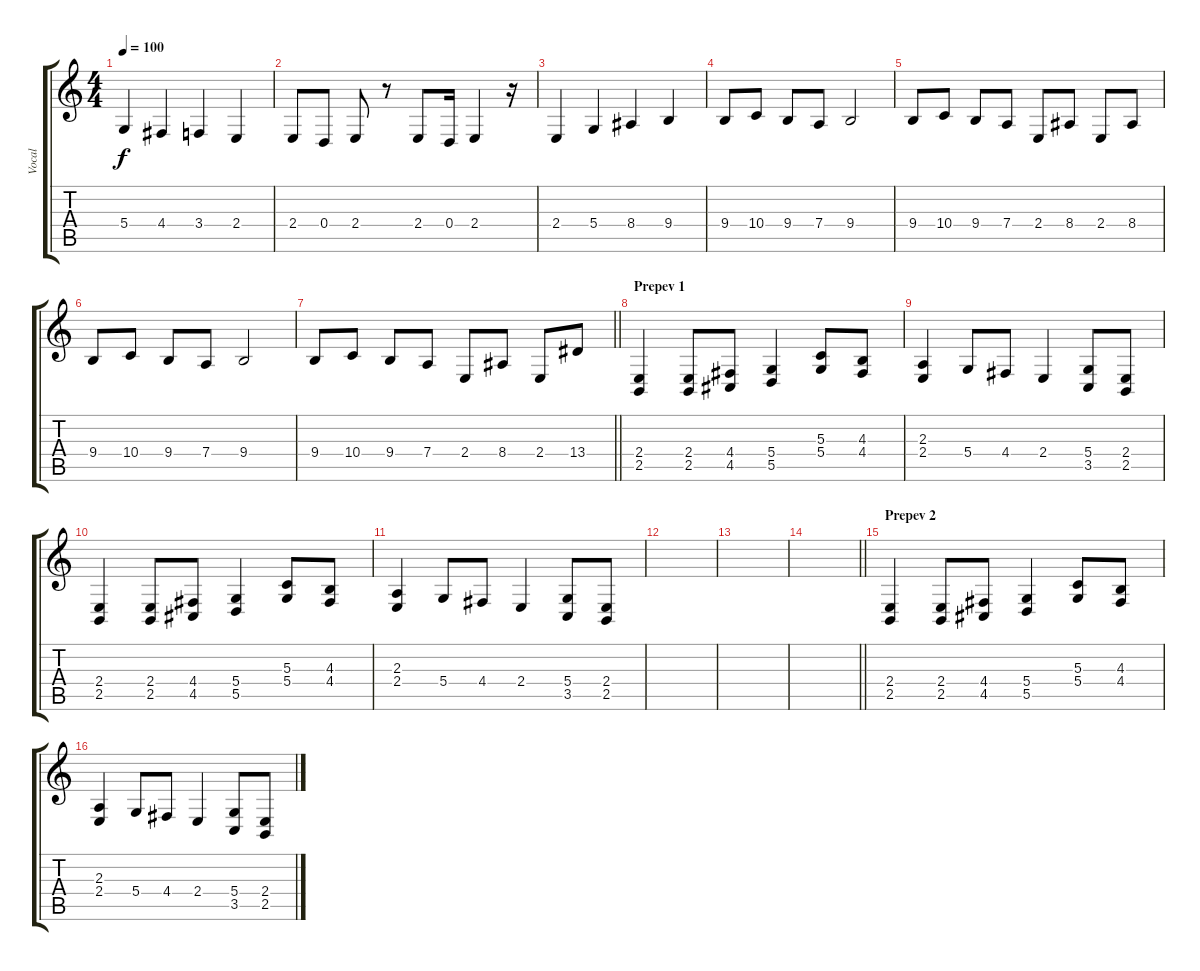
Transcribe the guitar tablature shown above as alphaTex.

\track ("Vocal" "Vocal") {instrument electricgrandpiano}
\staff {score tabs}
\tuning (E4 B3 G3 D3 A2 E2) {hide}
\ts (4 4)
\tempo 100
\clef g2
\ks c
5.4.4{dy f} 4.4.4 3.4.4 2.4.4 |
2.4.8 0.4.8 2.4.8 r.8 2.4.8 0.4.16 2.4.4 r.16 |
2.4.4 5.4.4 8.4.4 9.4.4 |
9.4.8 10.4.8 9.4.8 7.4.8 9.4.2 |
9.4.8 10.4.8 9.4.8 7.4.8 2.4.8 8.4.8 2.4.8 8.4.8 |
9.4.8 10.4.8 9.4.8 7.4.8 9.4.2 |
\barLineRight lightlight
9.4.8 10.4.8 9.4.8 7.4.8 2.4.8 8.4.8 2.4.8 13.4.8 |
\section ("" "Prepev 1")
(2.4 2.5).4 (2.4 2.5).8 (4.4 4.5).8 (5.4 5.5).4 (5.3 5.4).8 (4.3 4.4).8 |
(2.3 2.4).4 5.4.8 4.4.8 2.4.4 (5.4 3.5).8 (2.4 2.5).8 |
(2.4 2.5).4 (2.4 2.5).8 (4.4 4.5).8 (5.4 5.5).4 (5.3 5.4).8 (4.3 4.4).8 |
(2.3 2.4).4 5.4.8 4.4.8 2.4.4 (5.4 3.5).8 (2.4 2.5).8 |
|
|
\barLineRight lightlight
|
\section ("" "Prepev 2")
(2.4 2.5).4 (2.4 2.5).8 (4.4 4.5).8 (5.4 5.5).4 (5.3 5.4).8 (4.3 4.4).8 |
(2.3 2.4).4 5.4.8 4.4.8 2.4.4 (5.4 3.5).8 (2.4 2.5).8
